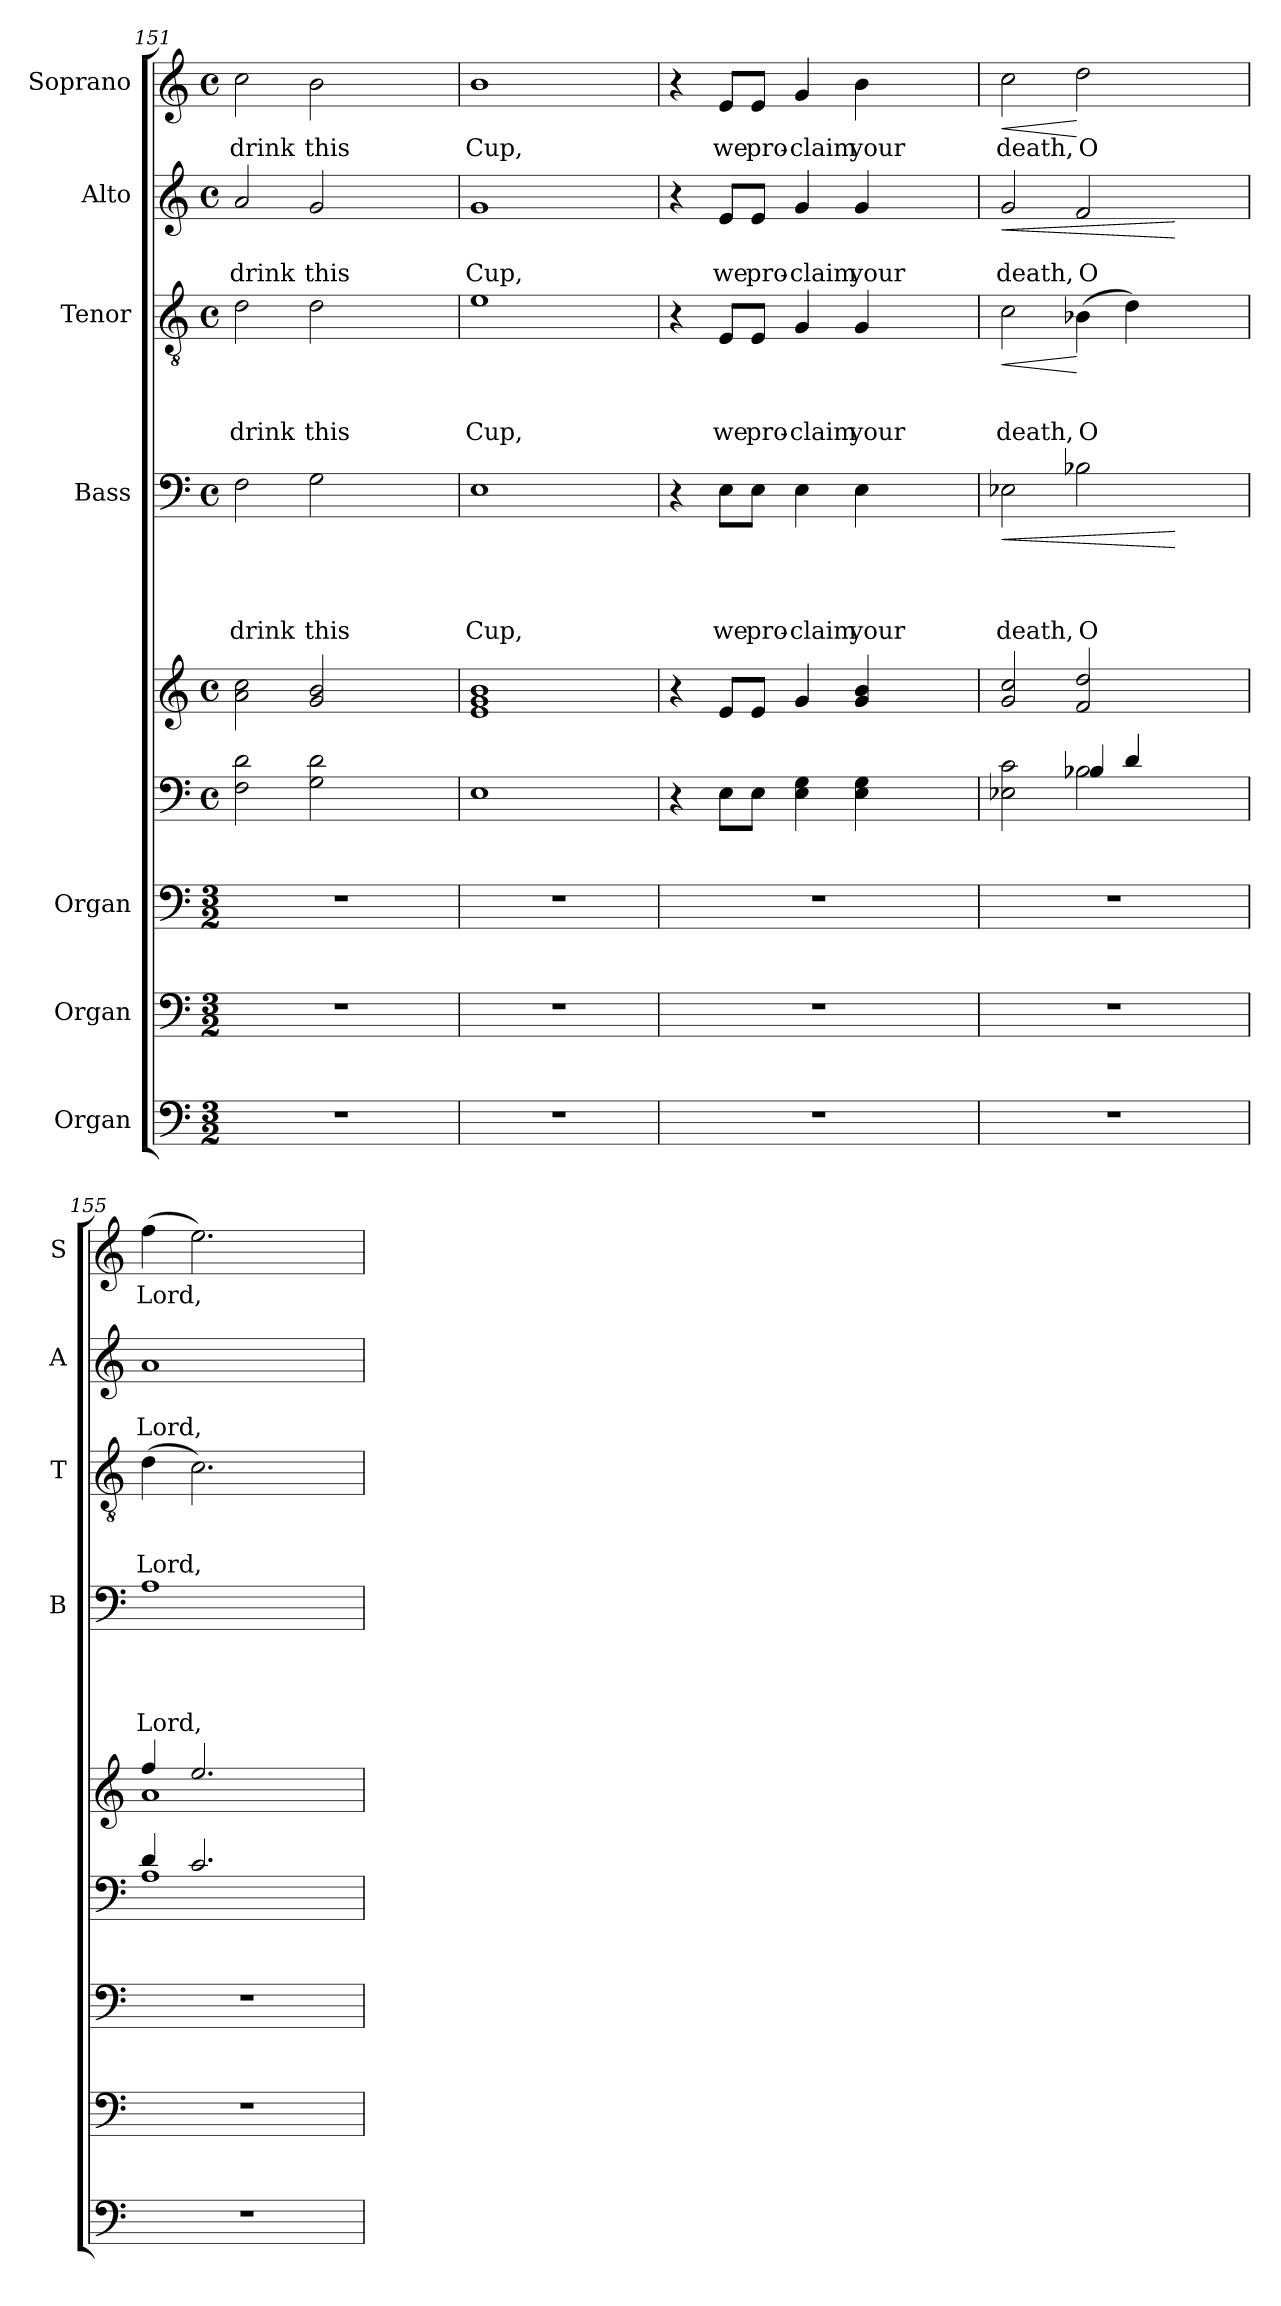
**kern	**kern	**kern	**kern	**kern	**kern	**text	**text	**text	**text	**dynam	**kern	**text	**text	**text	**dynam	**kern	**text	**text	**dynam	**kern	**text	**dynam
*part9	*part8	*part7	*part6	*part5	*part4	*part4	*part4	*part4	*part4	*part4	*part3	*part3	*part3	*part3	*part3	*part2	*part2	*part2	*part2	*part1	*part1	*part1
*staff9	*staff8	*staff7	*staff6	*staff5	*staff4	*staff4	*staff4	*staff4	*staff4	*staff4	*staff3	*staff3	*staff3	*staff3	*staff3	*staff2	*staff2	*staff2	*staff2	*staff1	*staff1	*staff1
*I"Organ	*I"Organ	*I"Organ	*	*	*I"Bass	*	*	*	*	*	*I"Tenor	*	*	*	*	*I"Alto	*	*	*	*I"Soprano	*	*
*	*	*	*	*	*I'B	*	*	*	*	*	*I'T	*	*	*	*	*I'A	*	*	*	*I'S	*	*
*clefF4	*clefF4	*clefF4	*clefF4	*clefG2	*clefF4	*	*	*	*	*	*clefGv2	*	*	*	*	*clefG2	*	*	*	*clefG2	*	*
*k[]	*k[]	*k[]	*k[]	*k[]	*k[]	*	*	*	*	*	*k[]	*	*	*	*	*k[]	*	*	*	*k[]	*	*
*C:	*C:	*C:	*C:	*C:	*C:	*	*	*	*	*	*C:	*	*	*	*	*C:	*	*	*	*C:	*	*
*M3/2	*M3/2	*M3/2	*M4/4	*M4/4	*M4/4	*	*	*	*	*	*M4/4	*	*	*	*	*M4/4	*	*	*	*M4/4	*	*
*	*	*	*met(c)	*met(c)	*met(c)	*	*	*	*	*	*met(c)	*	*	*	*	*met(c)	*	*	*	*met(c)	*	*
=151	=151	=151	=151	=151	=151	=151	=151	=151	=151	=151	=151	=151	=151	=151	=151	=151	=151	=151	=151	=151	=151	=151
!	!	!	!	!	!	!	!	!	!LO:LY:b	!	!	!	!	!LO:LY:b	!	!	!	!LO:LY:b	!	!	!LO:LY:b	!
1.r	1.r	1.r	2F\ 2d\	2a\ 2cc\	2F\	.	.	.	drink	.	2d\	.	.	drink	.	2a/	.	drink	.	2cc\	drink	.
!	!	!	!	!	!	!	!	!	!LO:LY:b	!	!	!	!	!LO:LY:b	!	!	!	!LO:LY:b	!	!	!LO:LY:b	!
.	.	.	2G\ 2d\	2g/ 2b/	2G\	.	.	.	this	.	2d\	.	.	this	.	2g/	.	this	.	2b\	this	.
.	.	.	2ryy	2ryy	2ryy	.	.	.	.	.	2ryy	.	.	.	.	2ryy	.	.	.	2ryy	.	.
=152	=152	=152	=152	=152	=152	=152	=152	=152	=152	=152	=152	=152	=152	=152	=152	=152	=152	=152	=152	=152	=152	=152
!	!	!	!	!	!	!	!	!	!LO:LY:b	!	!	!	!	!LO:LY:b	!	!	!	!LO:LY:b	!	!	!LO:LY:b	!
1.r	1.r	1.r	1E	1e 1g 1b	1E	.	.	.	Cup,	.	1e	.	.	Cup,	.	1g	.	Cup,	.	1b	Cup,	.
.	.	.	2ryy	2ryy	2ryy	.	.	.	.	.	2ryy	.	.	.	.	2ryy	.	.	.	2ryy	.	.
=153	=153	=153	=153	=153	=153	=153	=153	=153	=153	=153	=153	=153	=153	=153	=153	=153	=153	=153	=153	=153	=153	=153
1.r	1.r	1.r	4r	4r	4r	.	.	.	.	.	4r	.	.	.	.	4r	.	.	.	4r	.	.
!	!	!	!	!	!	!	!	!	!LO:LY:b	!	!	!	!	!LO:LY:b	!	!	!	!LO:LY:b	!	!	!LO:LY:b	!
.	.	.	8E\L	8e/L	8E\L	.	.	.	we	.	8E/L	.	.	we	.	8e/L	.	we	.	8e/L	we	.
!	!	!	!	!	!	!	!	!	!LO:LY:b	!	!	!	!	!LO:LY:b	!	!	!	!LO:LY:b	!	!	!LO:LY:b	!
.	.	.	8E\J	8e/J	8E\J	.	.	.	pro-	.	8E/J	.	.	pro-	.	8e/J	.	pro-	.	8e/J	pro-	.
!	!	!	!	!	!	!	!	!	!LO:LY:b	!	!	!	!	!LO:LY:b	!	!	!	!LO:LY:b	!	!	!LO:LY:b	!
.	.	.	4E\ 4G\	4g/	4E\	.	.	.	-claim	.	4G/	.	.	-claim	.	4g/	.	-claim	.	4g/	-claim	.
!	!	!	!	!	!	!	!	!	!LO:LY:b	!	!	!	!	!LO:LY:b	!	!	!	!LO:LY:b	!	!	!LO:LY:b	!
.	.	.	4E\ 4G\	4g/ 4b/	4E\	.	.	.	your	.	4G/	.	.	your	.	4g/	.	your	.	4b\	your	.
.	.	.	2ryy	2ryy	2ryy	.	.	.	.	.	2ryy	.	.	.	.	2ryy	.	.	.	2ryy	.	.
=154	=154	=154	=154	=154	=154	=154	=154	=154	=154	=154	=154	=154	=154	=154	=154	=154	=154	=154	=154	=154	=154	=154
*	*	*	*^	*	*	*	*	*	*	*	*	*	*	*	*	*	*	*	*	*	*	*
!	!	!	!	!	!	!	!	!	!	!LO:LY:b	!LO:HP:b	!	!	!	!LO:LY:b	!LO:HP:b	!	!	!LO:LY:b	!LO:HP:b	!	!LO:LY:b	!LO:HP:b
1.r	1.r	1.r	2E-X\ 2c\	2ryy	2g/ 2cc/	2E-X\	.	.	.	death,	<	2c\	.	.	death,	<	2g/	.	death,	<	2cc\	death,	<
!	!	!	!	!	!	!	!	!	!	!LO:LY:b	!	!	!	!	!LO:LY:b	!	!	!	!LO:LY:b	!	!	!LO:LY:b	!
.	.	.	2B-\	4B-X/	2f/ 2dd/	2B-X\	.	.	.	O	.	(>4B-X\	.	.	O	[	2f/	.	O	.	2dd\	O	[
.	.	.	.	4d/	.	.	.	.	.	.	.	4d\)	.	.	.	.	.	.	.	.	.	.	.
.	.	.	2ryy	2ryy	2ryy	2ryy	.	.	.	.	[	2ryy	.	.	.	.	2ryy	.	.	[	2ryy	.	.
=155	=155	=155	=155	=155	=155	=155	=155	=155	=155	=155	=155	=155	=155	=155	=155	=155	=155	=155	=155	=155	=155	=155	=155
*	*	*	*	*	*^	*	*	*	*	*	*	*	*	*	*	*	*	*	*	*	*	*	*
!	!	!	!	!	!	!	!	!	!	!	!LO:LY:b	!	!	!	!	!LO:LY:b	!	!	!	!LO:LY:b	!	!	!LO:LY:b	!
1.r	1.r	1.r	1A	4d/	1a	4ff/	1A	.	.	.	Lord,	.	(>4d\	.	.	Lord,	.	1a	.	Lord,	.	(>4ff\	Lord,	.
.	.	.	.	2.c/	.	2.ee/	.	.	.	.	.	.	2.c\)	.	.	.	.	.	.	.	.	2.ee\)	.	.
.	.	.	2ryy	2ryy	2ryy	2ryy	2ryy	.	.	.	.	.	2ryy	.	.	.	.	2ryy	.	.	.	2ryy	.	.
*	*	*	*v	*v	*	*	*	*	*	*	*	*	*	*	*	*	*	*	*	*	*	*	*	*
*	*	*	*	*v	*v	*	*	*	*	*	*	*	*	*	*	*	*	*	*	*	*	*	*
=	=	=	=	=	=	=	=	=	=	=	=	=	=	=	=	=	=	=	=	=	=	=
*-	*-	*-	*-	*-	*-	*-	*-	*-	*-	*-	*-	*-	*-	*-	*-	*-	*-	*-	*-	*-	*-	*-
